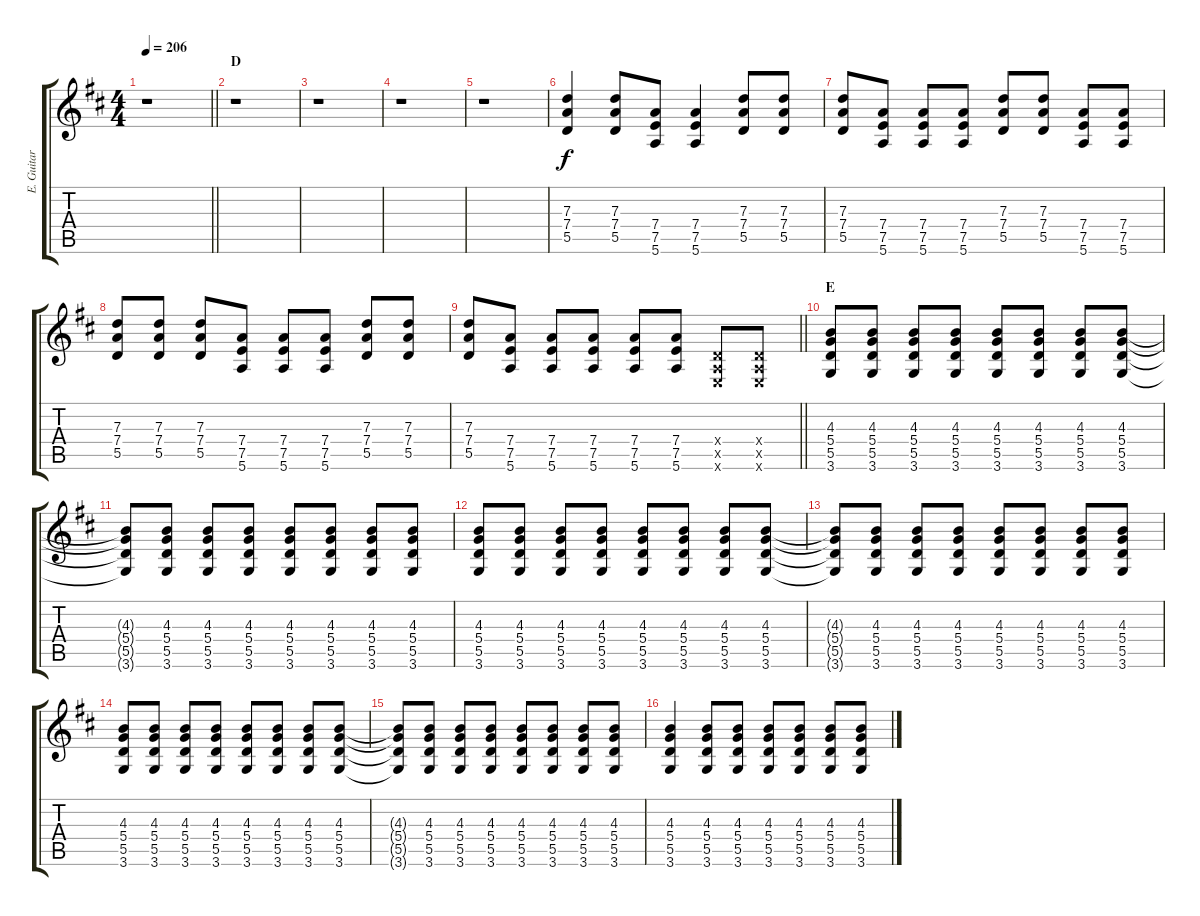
\track ("E. Guitar II" "E. Guitar ") {instrument overdrivenguitar}
\staff {score tabs}
\tuning (E4 B3 G3 D3 A2 E2) {hide}
\ts (4 4)
\tempo 206
\clef g2
\barLineRight lightlight
\ks d
r.1{dy f} |
\section ("" "D")
r.1 |
r.1 |
r.1 |
r.1 |
(7.3 7.4 5.5).4 (7.3 7.4 5.5).8 (7.4 7.5 5.6).8 (7.4 7.5 5.6).4 (7.3 7.4 5.5).8 (7.3 7.4 5.5).8 |
(7.3 7.4 5.5).8 (7.4 7.5 5.6).8 (7.4 7.5 5.6).8 (7.4 7.5 5.6).8 (7.3 7.4 5.5).8 (7.3 7.4 5.5).8 (7.4 7.5 5.6).8 (7.4 7.5 5.6).8 |
(7.3 7.4 5.5).8 (7.3 7.4 5.5).8 (7.3 7.4 5.5).8 (7.4 7.5 5.6).8 (7.4 7.5 5.6).8 (7.4 7.5 5.6).8 (7.3 7.4 5.5).8 (7.3 7.4 5.5).8 |
\barLineRight lightlight
(7.3 7.4 5.5).8 (7.4 7.5 5.6).8 (7.4 7.5 5.6).8 (7.4 7.5 5.6).8 (7.4 7.5 5.6).8 (7.4 7.5 5.6).8 (0.4{x} 0.5{x} 0.6{x}).8 (0.4{x} 0.5{x} 0.6{x}).8 |
\section ("" "E")
(4.3 5.4 5.5 3.6).8 (4.3 5.4 5.5 3.6).8 (4.3 5.4 5.5 3.6).8 (4.3 5.4 5.5 3.6).8 (4.3 5.4 5.5 3.6).8 (4.3 5.4 5.5 3.6).8 (4.3 5.4 5.5 3.6).8 (4.3 5.4 5.5 3.6).8 |
(4.3{t} 5.4{t} 5.5{t} 3.6{t}).8 (4.3 5.4 5.5 3.6).8 (4.3 5.4 5.5 3.6).8 (4.3 5.4 5.5 3.6).8 (4.3 5.4 5.5 3.6).8 (4.3 5.4 5.5 3.6).8 (4.3 5.4 5.5 3.6).8 (4.3 5.4 5.5 3.6).8 |
(4.3 5.4 5.5 3.6).8 (4.3 5.4 5.5 3.6).8 (4.3 5.4 5.5 3.6).8 (4.3 5.4 5.5 3.6).8 (4.3 5.4 5.5 3.6).8 (4.3 5.4 5.5 3.6).8 (4.3 5.4 5.5 3.6).8 (4.3 5.4 5.5 3.6).8 |
(4.3{t} 5.4{t} 5.5{t} 3.6{t}).8 (4.3 5.4 5.5 3.6).8 (4.3 5.4 5.5 3.6).8 (4.3 5.4 5.5 3.6).8 (4.3 5.4 5.5 3.6).8 (4.3 5.4 5.5 3.6).8 (4.3 5.4 5.5 3.6).8 (4.3 5.4 5.5 3.6).8 |
(4.3 5.4 5.5 3.6).8 (4.3 5.4 5.5 3.6).8 (4.3 5.4 5.5 3.6).8 (4.3 5.4 5.5 3.6).8 (4.3 5.4 5.5 3.6).8 (4.3 5.4 5.5 3.6).8 (4.3 5.4 5.5 3.6).8 (4.3 5.4 5.5 3.6).8 |
(4.3{t} 5.4{t} 5.5{t} 3.6{t}).8 (4.3 5.4 5.5 3.6).8 (4.3 5.4 5.5 3.6).8 (4.3 5.4 5.5 3.6).8 (4.3 5.4 5.5 3.6).8 (4.3 5.4 5.5 3.6).8 (4.3 5.4 5.5 3.6).8 (4.3 5.4 5.5 3.6).8 |
(4.3 5.4 5.5 3.6).4 (4.3 5.4 5.5 3.6).8 (4.3 5.4 5.5 3.6).8 (4.3 5.4 5.5 3.6).8 (4.3 5.4 5.5 3.6).8 (4.3 5.4 5.5 3.6).8 (4.3 5.4 5.5 3.6).8
